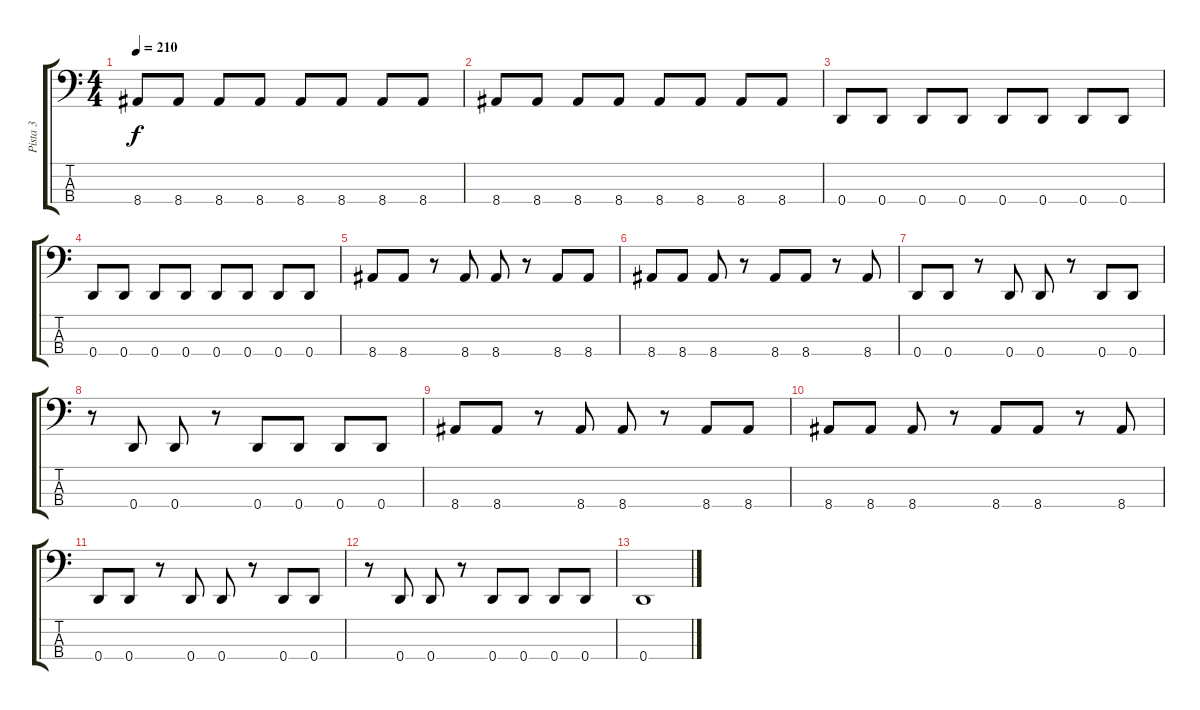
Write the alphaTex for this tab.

\track ("Pista 3" "Pista 3") {instrument electricbasspick}
\staff {score tabs}
\tuning (G2 D2 A1 D1) {hide}
\ts (4 4)
\tempo 210
\clef f4
\ks c
8.4.8{dy f} 8.4.8 8.4.8 8.4.8 8.4.8 8.4.8 8.4.8 8.4.8 |
8.4.8 8.4.8 8.4.8 8.4.8 8.4.8 8.4.8 8.4.8 8.4.8 |
0.4.8 0.4.8 0.4.8 0.4.8 0.4.8 0.4.8 0.4.8 0.4.8 |
0.4.8 0.4.8 0.4.8 0.4.8 0.4.8 0.4.8 0.4.8 0.4.8 |
8.4.8 8.4.8 r.8 8.4.8 8.4.8 r.8 8.4.8 8.4.8 |
8.4.8 8.4.8 8.4.8 r.8 8.4.8 8.4.8 r.8 8.4.8 |
0.4.8 0.4.8 r.8 0.4.8 0.4.8 r.8 0.4.8 0.4.8 |
r.8 0.4.8 0.4.8 r.8 0.4.8 0.4.8 0.4.8 0.4.8 |
8.4.8 8.4.8 r.8 8.4.8 8.4.8 r.8 8.4.8 8.4.8 |
8.4.8 8.4.8 8.4.8 r.8 8.4.8 8.4.8 r.8 8.4.8 |
0.4.8 0.4.8 r.8 0.4.8 0.4.8 r.8 0.4.8 0.4.8 |
r.8 0.4.8 0.4.8 r.8 0.4.8 0.4.8 0.4.8 0.4.8 |
0.4.1
